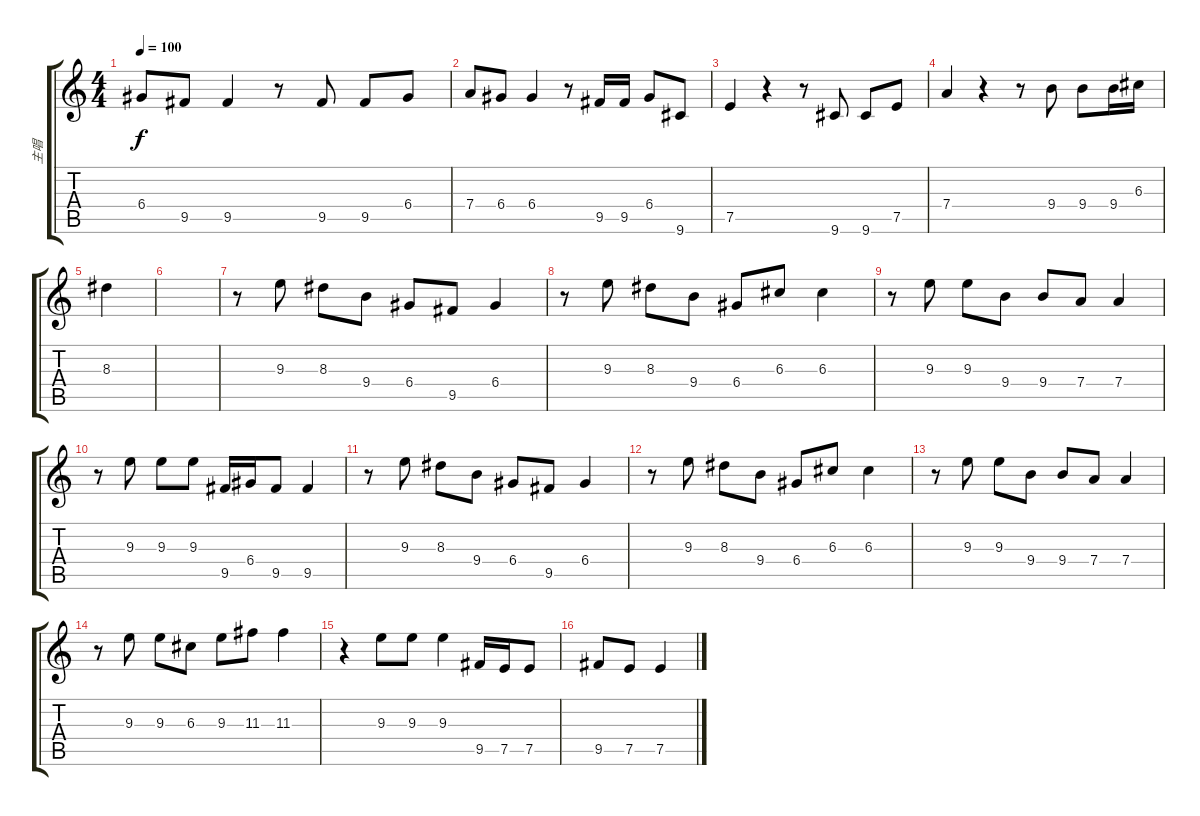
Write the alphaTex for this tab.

\track ("主唱" "主唱") {instrument acousticguitarsteel}
\staff {score tabs}
\tuning (E4 B3 G3 D3 A2 E2) {hide}
\ts (4 4)
\tempo 100
\clef g2
\ks c
6.4.8{dy f} 9.5.8 9.5.4 r.8 9.5.8 9.5.8 6.4.8 |
7.4.8 6.4.8 6.4.4 r.8 9.5.16 9.5.16 6.4.8 9.6.8 |
7.5.4 r.4 r.8 9.6.8 9.6.8 7.5.8 |
7.4.4 r.4 r.8 9.4.8 9.4.8 9.4.16 6.3.16 |
8.3.4 |
|
r.8 9.3.8 8.3.8 9.4.8 6.4.8 9.5.8 6.4.4 |
r.8 9.3.8 8.3.8 9.4.8 6.4.8 6.3.8 6.3.4 |
r.8 9.3.8 9.3.8 9.4.8 9.4.8 7.4.8 7.4.4 |
r.8 9.3.8 9.3.8 9.3.8 9.5.16 6.4.16 9.5.8 9.5.4 |
r.8 9.3.8 8.3.8 9.4.8 6.4.8 9.5.8 6.4.4 |
r.8 9.3.8 8.3.8 9.4.8 6.4.8 6.3.8 6.3.4 |
r.8 9.3.8 9.3.8 9.4.8 9.4.8 7.4.8 7.4.4 |
r.8 9.3.8 9.3.8 6.3.8 9.3.8 11.3.8 11.3.4 |
r.4 9.3.8 9.3.8 9.3.4 9.5.16 7.5.16 7.5.8 |
9.5.8 7.5.8 7.5.4
